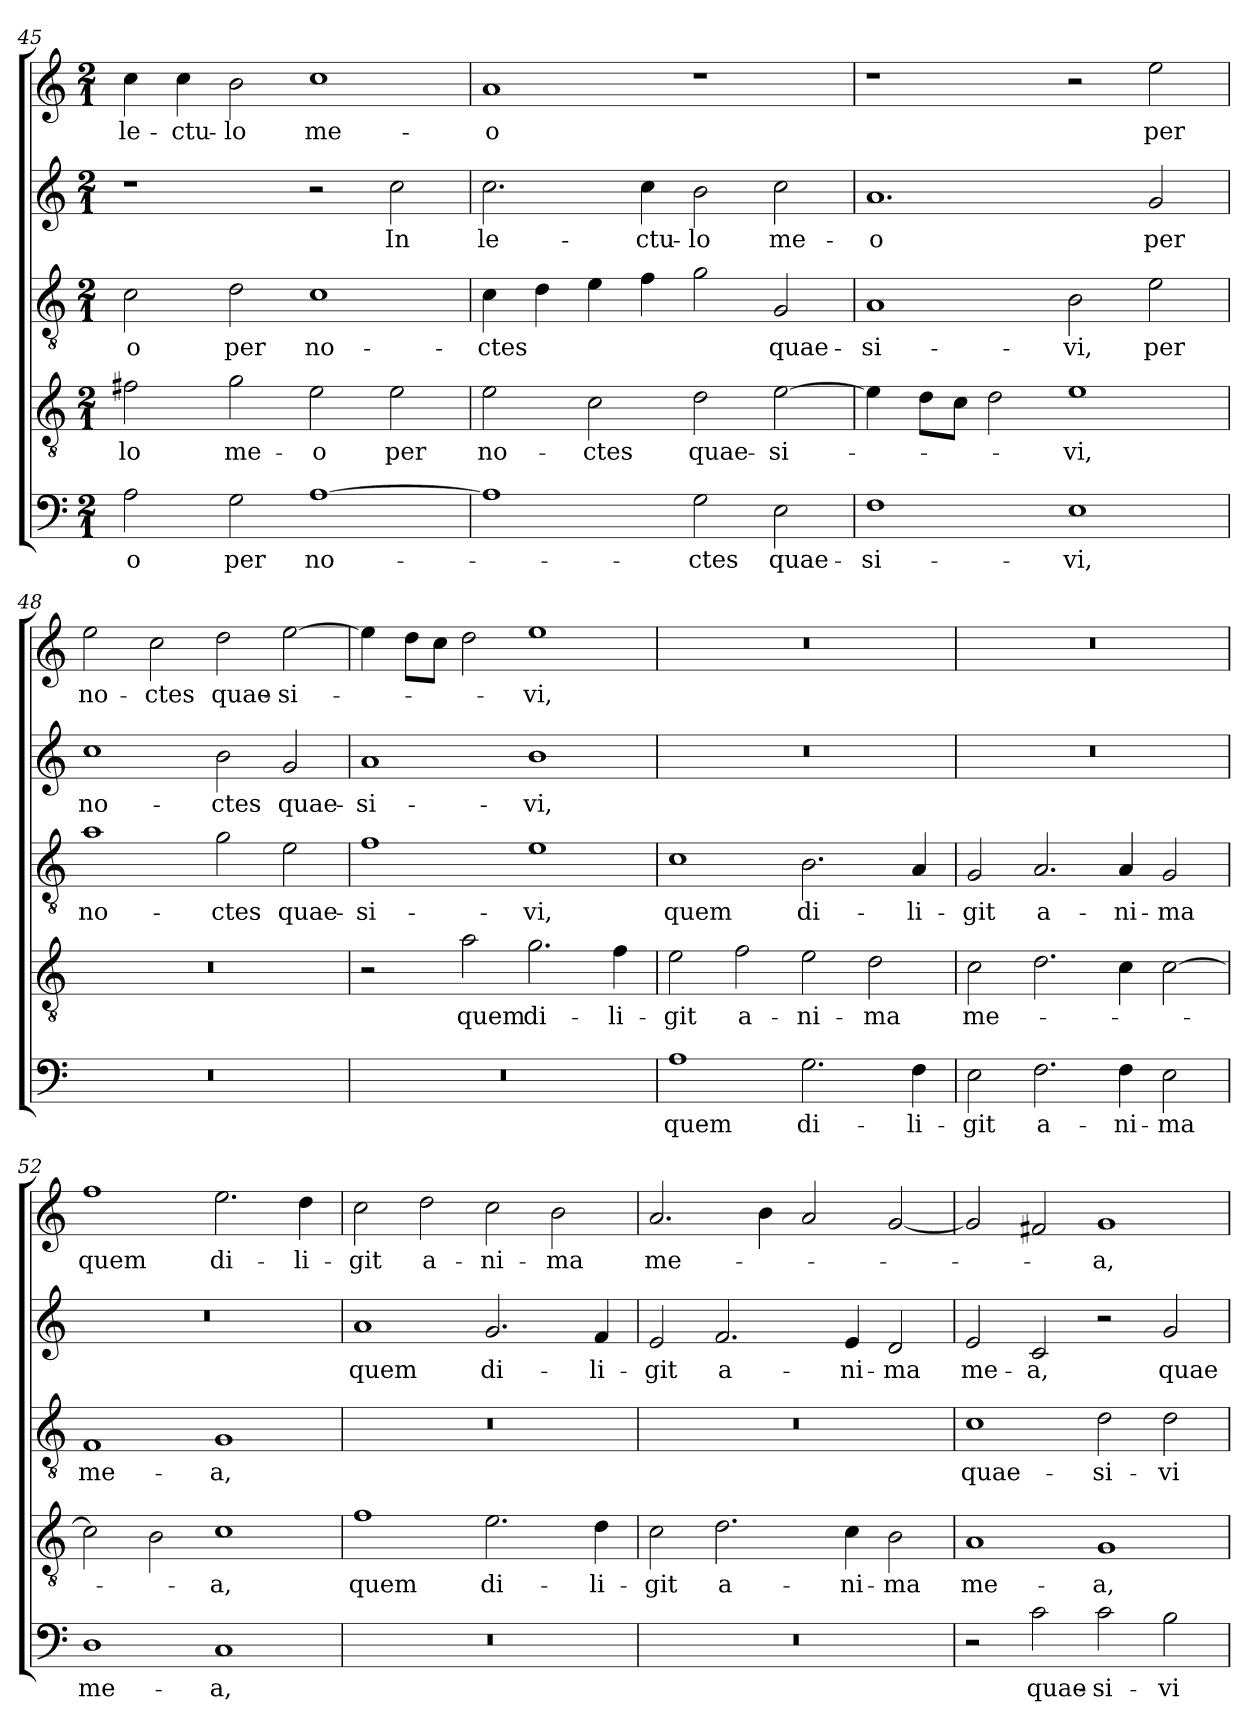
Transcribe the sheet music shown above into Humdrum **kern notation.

**kern	**text	**kern	**text	**kern	**text	**kern	**text	**kern	**text
*part5	*part5	*part4	*part4	*part3	*part3	*part2	*part2	*part1	*part1
*staff5	*staff5	*staff4	*staff4	*staff3	*staff3	*staff2	*staff2	*staff1	*staff1
*clefF4	*	*clefGv2	*	*clefGv2	*	*clefG2	*	*clefG2	*
*k[]	*	*k[]	*	*k[]	*	*k[]	*	*k[]	*
*C:	*	*C:	*	*C:	*	*C:	*	*C:	*
*M2/1	*	*M2/1	*	*M2/1	*	*M2/1	*	*M2/1	*
=45	=45	=45	=45	=45	=45	=45	=45	=45	=45
!	!LO:LY:b	!	!LO:LY:b	!	!LO:LY:b	!	!	!	!LO:LY:b
2A\	-o	2f#X\	-lo	2c\	-o	1r	.	4cc\	le-
!	!	!	!	!	!	!	!	!	!LO:LY:b
.	.	.	.	.	.	.	.	4cc\	-ctu-
!	!LO:LY:b	!	!LO:LY:b	!	!LO:LY:b	!	!	!	!LO:LY:b
2G\	per	2g\	me-	2d\	per	.	.	2b\	-lo
!	!LO:LY:b	!	!LO:LY:b	!	!LO:LY:b	!	!	!	!LO:LY:b
[1A	no-	2e\	-o	1c	no-	2r	.	1cc	me-
!	!	!	!LO:LY:b	!	!	!	!LO:LY:b	!	!
.	.	2e\	per	.	.	2cc\	In	.	.
=46	=46	=46	=46	=46	=46	=46	=46	=46	=46
!	!	!	!LO:LY:b	!	!LO:LY:b	!	!LO:LY:b	!	!LO:LY:b
1A]	.	2e\	no-	4c\	-ctes	2.cc\	le-	1a	-o
.	.	.	.	4d\	.	.	.	.	.
!	!	!	!LO:LY:b	!	!	!	!	!	!
.	.	2c\	-ctes	4e\	.	.	.	.	.
!	!	!	!	!	!	!	!LO:LY:b	!	!
.	.	.	.	4f\	.	4cc\	-ctu-	.	.
!	!LO:LY:b	!	!LO:LY:b	!	!	!	!LO:LY:b	!	!
2G\	-ctes	2d\	quae-	2g\	.	2b\	-lo	1r	.
!	!LO:LY:b	!	!LO:LY:b	!	!LO:LY:b	!	!LO:LY:b	!	!
2E\	quae-	[2e\	-si-	2G/	quae-	2cc\	me-	.	.
=47	=47	=47	=47	=47	=47	=47	=47	=47	=47
!	!LO:LY:b	!	!	!	!LO:LY:b	!	!LO:LY:b	!	!
1F	-si-	4e\]	.	1A	-si-	1.a	-o	1r	.
.	.	8d\L	.	.	.	.	.	.	.
.	.	8c\J	.	.	.	.	.	.	.
.	.	2d\	.	.	.	.	.	.	.
!	!LO:LY:b	!	!LO:LY:b	!	!LO:LY:b	!	!	!	!
1E	-vi,	1e	-vi,	2B\	-vi,	.	.	2r	.
!	!	!	!	!	!LO:LY:b	!	!LO:LY:b	!	!LO:LY:b
.	.	.	.	2e\	per	2g/	per	2ee\	per
=48	=48	=48	=48	=48	=48	=48	=48	=48	=48
!	!	!	!	!	!LO:LY:b	!	!LO:LY:b	!	!LO:LY:b
0r	.	0r	.	1a	no-	1cc	no-	2ee\	no-
!	!	!	!	!	!	!	!	!	!LO:LY:b
.	.	.	.	.	.	.	.	2cc\	-ctes
!	!	!	!	!	!LO:LY:b	!	!LO:LY:b	!	!LO:LY:b
.	.	.	.	2g\	-ctes	2b\	-ctes	2dd\	quae-
!	!	!	!	!	!LO:LY:b	!	!LO:LY:b	!	!LO:LY:b
.	.	.	.	2e\	quae-	2g/	quae-	[2ee\	-si-
!!LO:PB:g=z
=49	=49	=49	=49	=49	=49	=49	=49	=49	=49
!	!	!	!	!	!LO:LY:b	!	!LO:LY:b	!	!
0r	.	2r	.	1f	-si-	1a	-si-	4ee\]	.
.	.	.	.	.	.	.	.	8dd\L	.
.	.	.	.	.	.	.	.	8cc\J	.
!	!	!	!LO:LY:b	!	!	!	!	!	!
.	.	2a\	quem	.	.	.	.	2dd\	.
!	!	!	!LO:LY:b	!	!LO:LY:b	!	!LO:LY:b	!	!LO:LY:b
.	.	2.g\	di-	1e	-vi,	1b	-vi,	1ee	-vi,
!	!	!	!LO:LY:b	!	!	!	!	!	!
.	.	4f\	-li-	.	.	.	.	.	.
=50	=50	=50	=50	=50	=50	=50	=50	=50	=50
!	!LO:LY:b	!	!LO:LY:b	!	!LO:LY:b	!	!	!	!
1A	quem	2e\	-git	1c	quem	0r	.	0r	.
!	!	!	!LO:LY:b	!	!	!	!	!	!
.	.	2f\	a-	.	.	.	.	.	.
!	!LO:LY:b	!	!LO:LY:b	!	!LO:LY:b	!	!	!	!
2.G\	di-	2e\	-ni-	2.B\	di-	.	.	.	.
!	!	!	!LO:LY:b	!	!	!	!	!	!
.	.	2d\	-ma	.	.	.	.	.	.
!	!LO:LY:b	!	!	!	!LO:LY:b	!	!	!	!
4F\	-li-	.	.	4A/	-li-	.	.	.	.
=51	=51	=51	=51	=51	=51	=51	=51	=51	=51
!	!LO:LY:b	!	!LO:LY:b	!	!LO:LY:b	!	!	!	!
2E\	-git	2c\	me-	2G/	-git	0r	.	0r	.
!	!LO:LY:b	!	!	!	!LO:LY:b	!	!	!	!
2.F\	a-	2.d\	.	2.A/	a-	.	.	.	.
!	!LO:LY:b	!	!	!	!LO:LY:b	!	!	!	!
4F\	-ni-	4c\	.	4A/	-ni-	.	.	.	.
!	!LO:LY:b	!	!	!	!LO:LY:b	!	!	!	!
2E\	-ma	[2c\	.	2G/	-ma	.	.	.	.
=52	=52	=52	=52	=52	=52	=52	=52	=52	=52
!	!LO:LY:b	!	!	!	!LO:LY:b	!	!	!	!LO:LY:b
1D	me-	2c\]	.	1F	me-	0r	.	1ff	quem
.	.	2B\	.	.	.	.	.	.	.
!	!LO:LY:b	!	!LO:LY:b	!	!LO:LY:b	!	!	!	!LO:LY:b
1C	-a,	1c	-a,	1G	-a,	.	.	2.ee\	di-
!	!	!	!	!	!	!	!	!	!LO:LY:b
.	.	.	.	.	.	.	.	4dd\	-li-
=53	=53	=53	=53	=53	=53	=53	=53	=53	=53
!	!	!	!LO:LY:b	!	!	!	!LO:LY:b	!	!LO:LY:b
0r	.	1f	quem	0r	.	1a	quem	2cc\	-git
!	!	!	!	!	!	!	!	!	!LO:LY:b
.	.	.	.	.	.	.	.	2dd\	a-
!	!	!	!LO:LY:b	!	!	!	!LO:LY:b	!	!LO:LY:b
.	.	2.e\	di-	.	.	2.g/	di-	2cc\	-ni-
!	!	!	!	!	!	!	!	!	!LO:LY:b
.	.	.	.	.	.	.	.	2b\	-ma
!	!	!	!LO:LY:b	!	!	!	!LO:LY:b	!	!
.	.	4d\	-li-	.	.	4f/	-li-	.	.
=54	=54	=54	=54	=54	=54	=54	=54	=54	=54
!	!	!	!LO:LY:b	!	!	!	!LO:LY:b	!	!LO:LY:b
0r	.	2c\	-git	0r	.	2e/	-git	2.a/	me-
!	!	!	!LO:LY:b	!	!	!	!LO:LY:b	!	!
.	.	2.d\	a-	.	.	2.f/	a-	.	.
.	.	.	.	.	.	.	.	4b\	.
.	.	.	.	.	.	.	.	2a/	.
!	!	!	!LO:LY:b	!	!	!	!LO:LY:b	!	!
.	.	4c\	-ni-	.	.	4e/	-ni-	.	.
!	!	!	!LO:LY:b	!	!	!	!LO:LY:b	!	!
.	.	2B\	-ma	.	.	2d/	-ma	[2g/	.
!!LO:LB:g=z
=55	=55	=55	=55	=55	=55	=55	=55	=55	=55
!	!	!	!LO:LY:b	!	!LO:LY:b	!	!LO:LY:b	!	!
2r	.	1A	me-	1c	quae-	2e/	me-	2g/]	.
!	!LO:LY:b	!	!	!	!	!	!LO:LY:b	!	!
2c\	quae-	.	.	.	.	2c/	-a,	2f#X/	.
!	!LO:LY:b	!	!LO:LY:b	!	!LO:LY:b	!	!	!	!LO:LY:b
2c\	-si-	1G	-a,	2d\	-si-	2r	.	1g	-a,
!	!LO:LY:b	!	!	!	!LO:LY:b	!	!LO:LY:b	!	!
2B\	-vi	.	.	2d\	-vi	2g/	quae-	.	.
=	=	=	=	=	=	=	=	=	=
*-	*-	*-	*-	*-	*-	*-	*-	*-	*-
